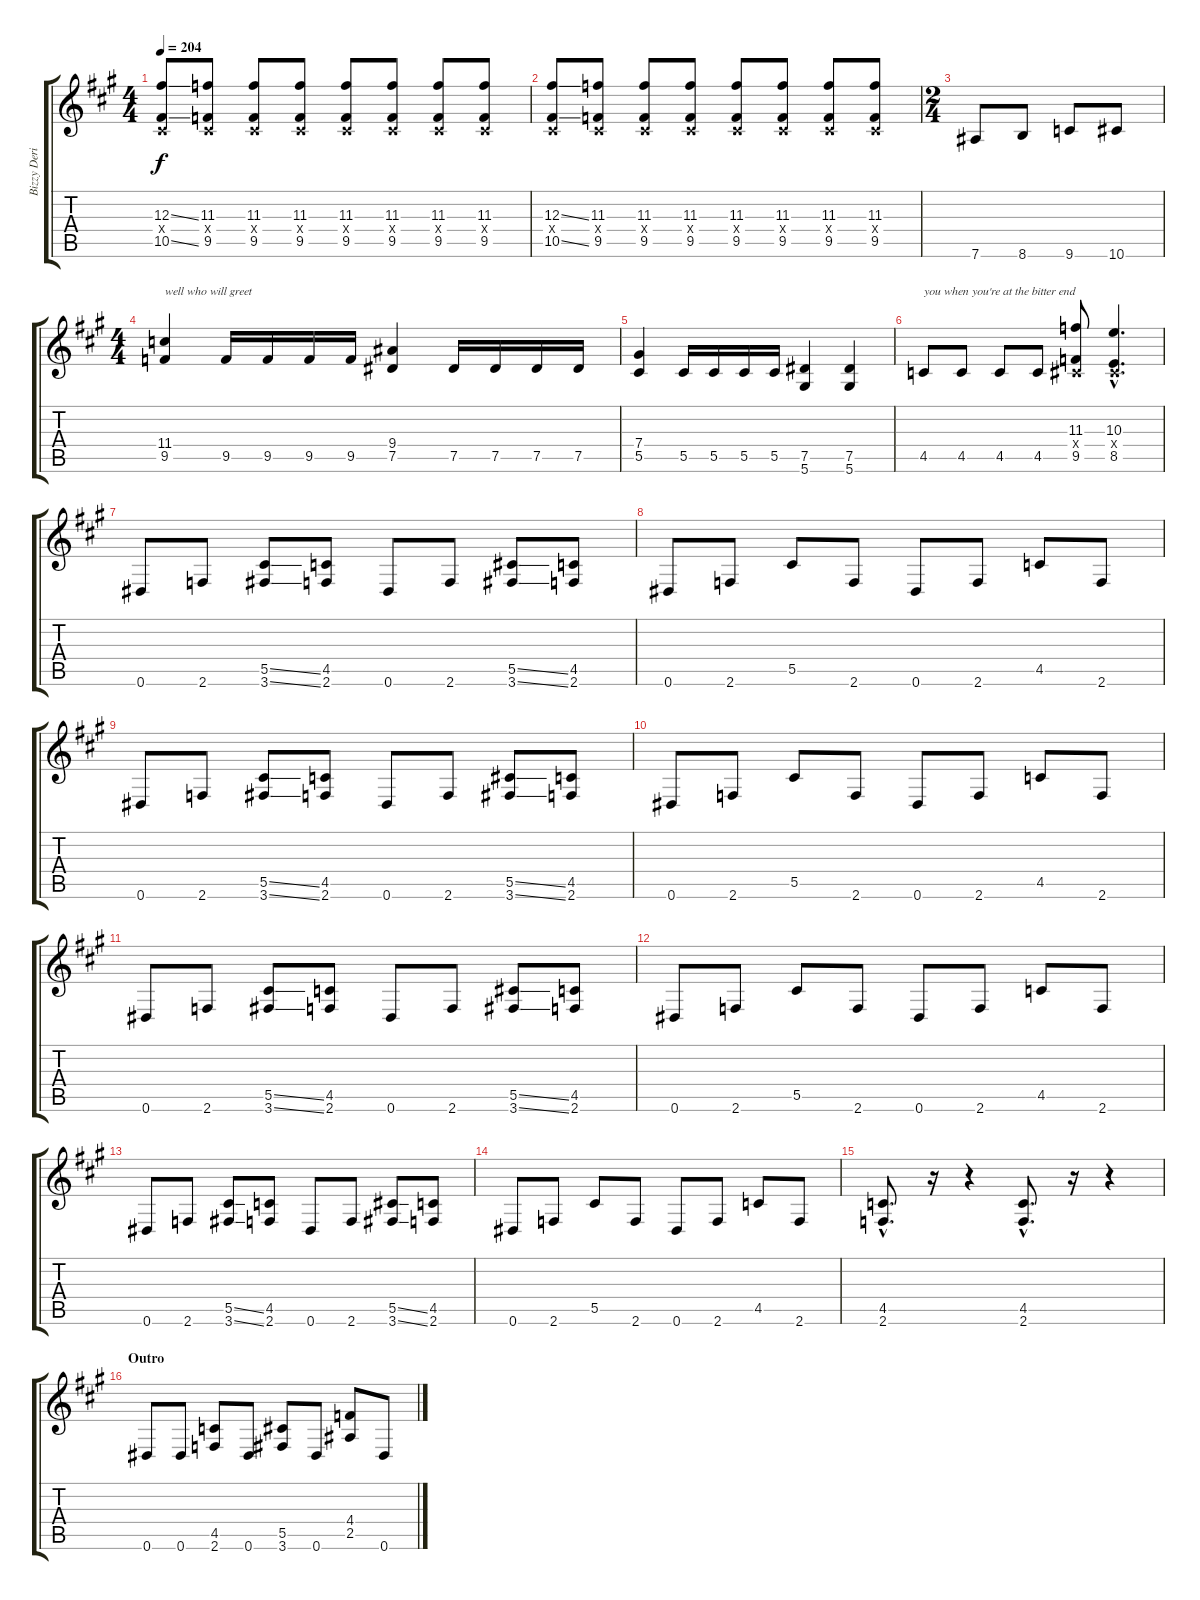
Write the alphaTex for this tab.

\track ("Bizzy Derick" "Bizzy Deri") {instrument distortionguitar}
\staff {score tabs}
\tuning (Eb4 Bb3 Gb3 Db3 Ab2 Eb2) {hide}
\ts (4 4)
\tempo 204
\clef g2
\ks a
(12.3{ss} 0.4{x} 10.5{ss}).8{dy f} (11.3 0.4{x} 9.5).8 (11.3 0.4{x} 9.5).8 (11.3 0.4{x} 9.5).8 (11.3 0.4{x} 9.5).8 (11.3 0.4{x} 9.5).8 (11.3 0.4{x} 9.5).8 (11.3 0.4{x} 9.5).8 |
(12.3{ss} 0.4{x} 10.5{ss}).8 (11.3 0.4{x} 9.5).8 (11.3 0.4{x} 9.5).8 (11.3 0.4{x} 9.5).8 (11.3 0.4{x} 9.5).8 (11.3 0.4{x} 9.5).8 (11.3 0.4{x} 9.5).8 (11.3 0.4{x} 9.5).8 |
\ts (2 4)
7.6.8 8.6.8 9.6.8 10.6.8 |
\ts (4 4)
(11.4 9.5).4{txt "well who will greet "} 9.5.16 9.5.16 9.5.16 9.5.16 (9.4 7.5).4 7.5.16 7.5.16 7.5.16 7.5.16 |
(7.4 5.5).4 5.5.16 5.5.16 5.5.16 5.5.16 (7.5 5.6).4 (7.5 5.6).4 |
4.5.8{txt "you when you're at the bitter end"} 4.5.8 4.5.8 4.5.8 (11.3 0.4{x} 9.5).8 (10.3{hac} 0.4{hac x} 8.5{hac}).4{d} |
0.6.8 2.6.8 (5.5{ss} 3.6{ss}).8 (4.5 2.6).8 0.6.8 2.6.8 (5.5{ss} 3.6{ss}).8 (4.5 2.6).8 |
0.6.8 2.6.8 5.5.8 2.6.8 0.6.8 2.6.8 4.5.8 2.6.8 |
0.6.8 2.6.8 (5.5{ss} 3.6{ss}).8 (4.5 2.6).8 0.6.8 2.6.8 (5.5{ss} 3.6{ss}).8 (4.5 2.6).8 |
0.6.8 2.6.8 5.5.8 2.6.8 0.6.8 2.6.8 4.5.8 2.6.8 |
0.6.8 2.6.8 (5.5{ss} 3.6{ss}).8 (4.5 2.6).8 0.6.8 2.6.8 (5.5{ss} 3.6{ss}).8 (4.5 2.6).8 |
0.6.8 2.6.8 5.5.8 2.6.8 0.6.8 2.6.8 4.5.8 2.6.8 |
0.6.8 2.6.8 (5.5{ss} 3.6{ss}).8 (4.5 2.6).8 0.6.8 2.6.8 (5.5{ss} 3.6{ss}).8 (4.5 2.6).8 |
0.6.8 2.6.8 5.5.8 2.6.8 0.6.8 2.6.8 4.5.8 2.6.8 |
(4.5{hac} 2.6{hac}).8{d} r.16 r.4 (4.5{hac} 2.6{hac}).8{d} r.16 r.4 |
\section ("" "Outro")
0.6.8 0.6.8 (4.5 2.6).8 0.6.8 (5.5 3.6).8 0.6.8 (4.4 2.5).8 0.6.8
